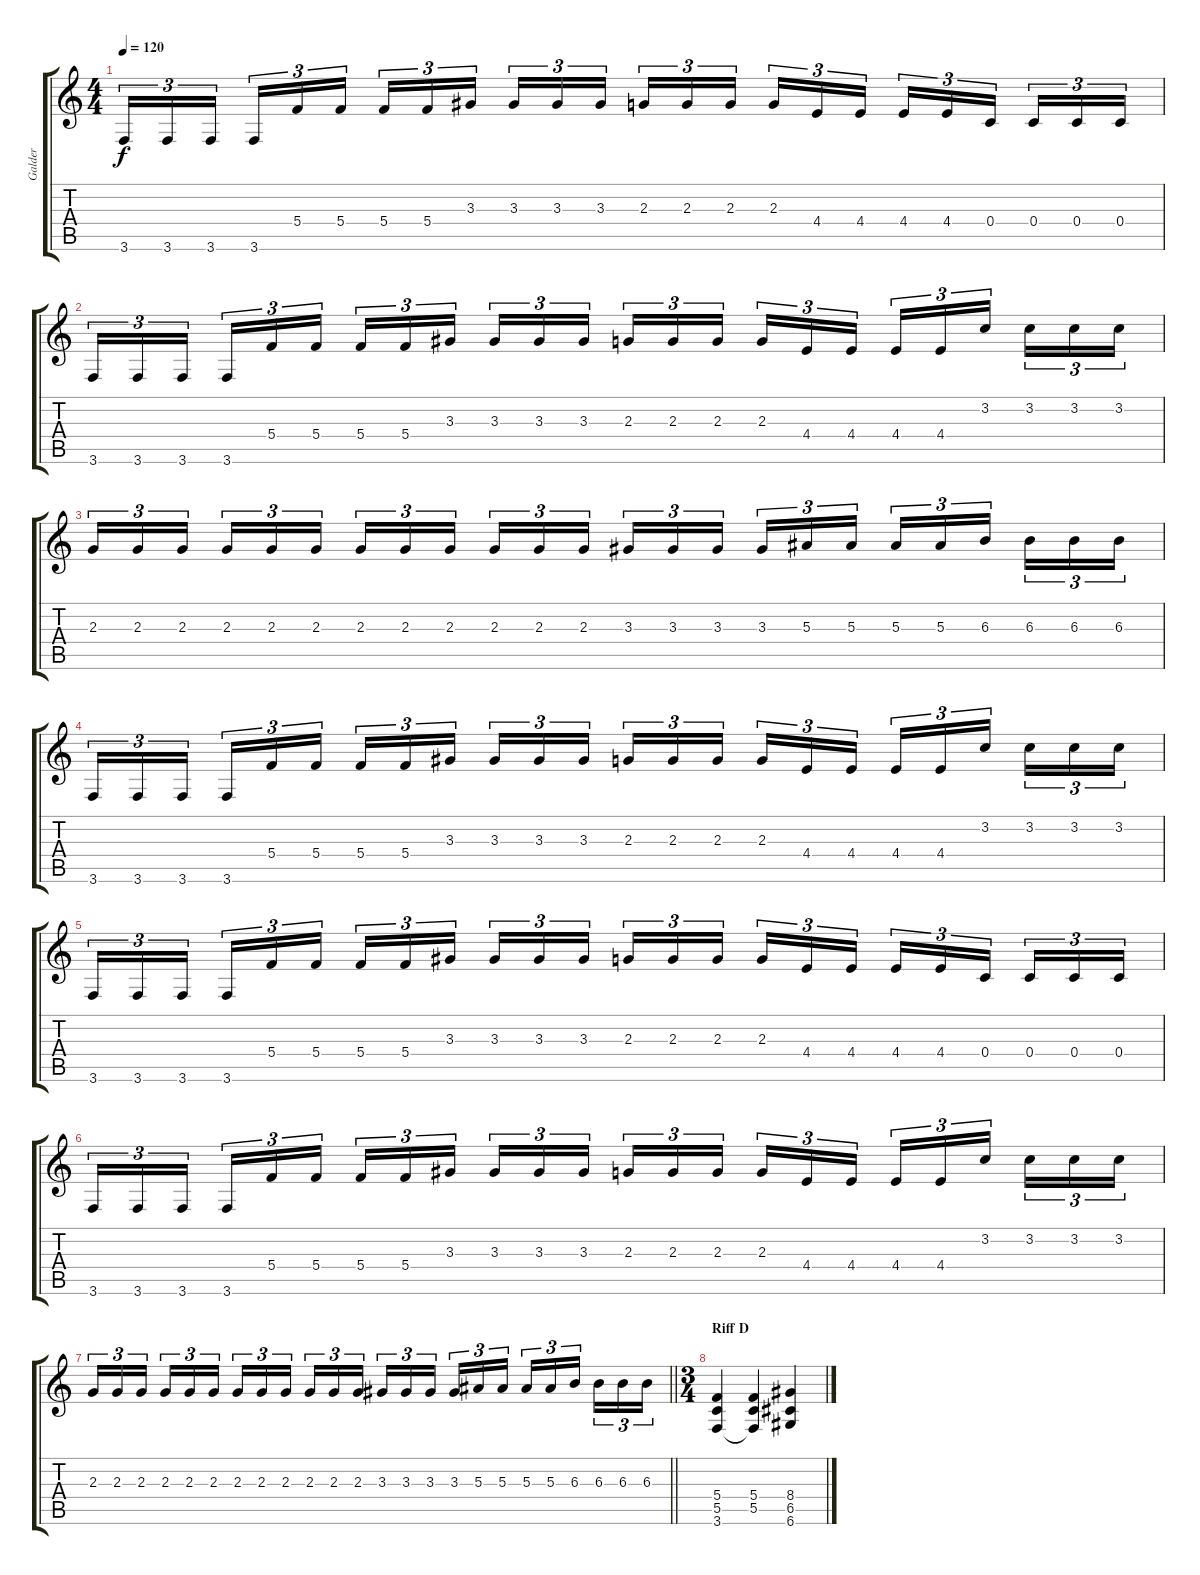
\track ("Galder" "Galder") {instrument overdrivenguitar}
\staff {score tabs}
\tuning (D4 A3 F3 C3 G2 D2) {hide}
\ts (4 4)
\tempo 120
\clef g2
\ks c
3.6.16{tu (3 2) dy f} 3.6.16{tu (3 2)} 3.6.16{tu (3 2) beam splitsecondary} 3.6.16{tu (3 2)} 5.4.16{tu (3 2)} 5.4.16{tu (3 2)} 5.4.16{tu (3 2)} 5.4.16{tu (3 2)} 3.3.16{tu (3 2) beam splitsecondary} 3.3.16{tu (3 2)} 3.3.16{tu (3 2)} 3.3.16{tu (3 2)} 2.3.16{tu (3 2)} 2.3.16{tu (3 2)} 2.3.16{tu (3 2) beam splitsecondary} 2.3.16{tu (3 2)} 4.4.16{tu (3 2)} 4.4.16{tu (3 2)} 4.4.16{tu (3 2)} 4.4.16{tu (3 2)} 0.4.16{tu (3 2) beam splitsecondary} 0.4.16{tu (3 2)} 0.4.16{tu (3 2)} 0.4.16{tu (3 2)} |
3.6.16{tu (3 2)} 3.6.16{tu (3 2)} 3.6.16{tu (3 2) beam splitsecondary} 3.6.16{tu (3 2)} 5.4.16{tu (3 2)} 5.4.16{tu (3 2)} 5.4.16{tu (3 2)} 5.4.16{tu (3 2)} 3.3.16{tu (3 2) beam splitsecondary} 3.3.16{tu (3 2)} 3.3.16{tu (3 2)} 3.3.16{tu (3 2)} 2.3.16{tu (3 2)} 2.3.16{tu (3 2)} 2.3.16{tu (3 2) beam splitsecondary} 2.3.16{tu (3 2)} 4.4.16{tu (3 2)} 4.4.16{tu (3 2)} 4.4.16{tu (3 2)} 4.4.16{tu (3 2)} 3.2.16{tu (3 2) beam splitsecondary} 3.2.16{tu (3 2)} 3.2.16{tu (3 2)} 3.2.16{tu (3 2)} |
2.3.16{tu (3 2)} 2.3.16{tu (3 2)} 2.3.16{tu (3 2) beam splitsecondary} 2.3.16{tu (3 2)} 2.3.16{tu (3 2)} 2.3.16{tu (3 2)} 2.3.16{tu (3 2)} 2.3.16{tu (3 2)} 2.3.16{tu (3 2) beam splitsecondary} 2.3.16{tu (3 2)} 2.3.16{tu (3 2)} 2.3.16{tu (3 2)} 3.3.16{tu (3 2)} 3.3.16{tu (3 2)} 3.3.16{tu (3 2) beam splitsecondary} 3.3.16{tu (3 2)} 5.3.16{tu (3 2)} 5.3.16{tu (3 2)} 5.3.16{tu (3 2)} 5.3.16{tu (3 2)} 6.3.16{tu (3 2) beam splitsecondary} 6.3.16{tu (3 2)} 6.3.16{tu (3 2)} 6.3.16{tu (3 2)} |
3.6.16{tu (3 2)} 3.6.16{tu (3 2)} 3.6.16{tu (3 2) beam splitsecondary} 3.6.16{tu (3 2)} 5.4.16{tu (3 2)} 5.4.16{tu (3 2)} 5.4.16{tu (3 2)} 5.4.16{tu (3 2)} 3.3.16{tu (3 2) beam splitsecondary} 3.3.16{tu (3 2)} 3.3.16{tu (3 2)} 3.3.16{tu (3 2)} 2.3.16{tu (3 2)} 2.3.16{tu (3 2)} 2.3.16{tu (3 2) beam splitsecondary} 2.3.16{tu (3 2)} 4.4.16{tu (3 2)} 4.4.16{tu (3 2)} 4.4.16{tu (3 2)} 4.4.16{tu (3 2)} 3.2.16{tu (3 2) beam splitsecondary} 3.2.16{tu (3 2)} 3.2.16{tu (3 2)} 3.2.16{tu (3 2)} |
3.6.16{tu (3 2)} 3.6.16{tu (3 2)} 3.6.16{tu (3 2) beam splitsecondary} 3.6.16{tu (3 2)} 5.4.16{tu (3 2)} 5.4.16{tu (3 2)} 5.4.16{tu (3 2)} 5.4.16{tu (3 2)} 3.3.16{tu (3 2) beam splitsecondary} 3.3.16{tu (3 2)} 3.3.16{tu (3 2)} 3.3.16{tu (3 2)} 2.3.16{tu (3 2)} 2.3.16{tu (3 2)} 2.3.16{tu (3 2) beam splitsecondary} 2.3.16{tu (3 2)} 4.4.16{tu (3 2)} 4.4.16{tu (3 2)} 4.4.16{tu (3 2)} 4.4.16{tu (3 2)} 0.4.16{tu (3 2) beam splitsecondary} 0.4.16{tu (3 2)} 0.4.16{tu (3 2)} 0.4.16{tu (3 2)} |
3.6.16{tu (3 2)} 3.6.16{tu (3 2)} 3.6.16{tu (3 2) beam splitsecondary} 3.6.16{tu (3 2)} 5.4.16{tu (3 2)} 5.4.16{tu (3 2)} 5.4.16{tu (3 2)} 5.4.16{tu (3 2)} 3.3.16{tu (3 2) beam splitsecondary} 3.3.16{tu (3 2)} 3.3.16{tu (3 2)} 3.3.16{tu (3 2)} 2.3.16{tu (3 2)} 2.3.16{tu (3 2)} 2.3.16{tu (3 2) beam splitsecondary} 2.3.16{tu (3 2)} 4.4.16{tu (3 2)} 4.4.16{tu (3 2)} 4.4.16{tu (3 2)} 4.4.16{tu (3 2)} 3.2.16{tu (3 2) beam splitsecondary} 3.2.16{tu (3 2)} 3.2.16{tu (3 2)} 3.2.16{tu (3 2)} |
\barLineRight lightlight
2.3.16{tu (3 2)} 2.3.16{tu (3 2)} 2.3.16{tu (3 2) beam splitsecondary} 2.3.16{tu (3 2)} 2.3.16{tu (3 2)} 2.3.16{tu (3 2)} 2.3.16{tu (3 2)} 2.3.16{tu (3 2)} 2.3.16{tu (3 2) beam splitsecondary} 2.3.16{tu (3 2)} 2.3.16{tu (3 2)} 2.3.16{tu (3 2)} 3.3.16{tu (3 2)} 3.3.16{tu (3 2)} 3.3.16{tu (3 2) beam splitsecondary} 3.3.16{tu (3 2)} 5.3.16{tu (3 2)} 5.3.16{tu (3 2)} 5.3.16{tu (3 2)} 5.3.16{tu (3 2)} 6.3.16{tu (3 2) beam splitsecondary} 6.3.16{tu (3 2)} 6.3.16{tu (3 2)} 6.3.16{tu (3 2)} |
\ts (3 4)
\section ("" "Riff D")
(5.4 5.5 3.6).4{instrument overdrivenguitar} (5.4 5.5 3.6{t}).4 (8.4 6.5 6.6).4
